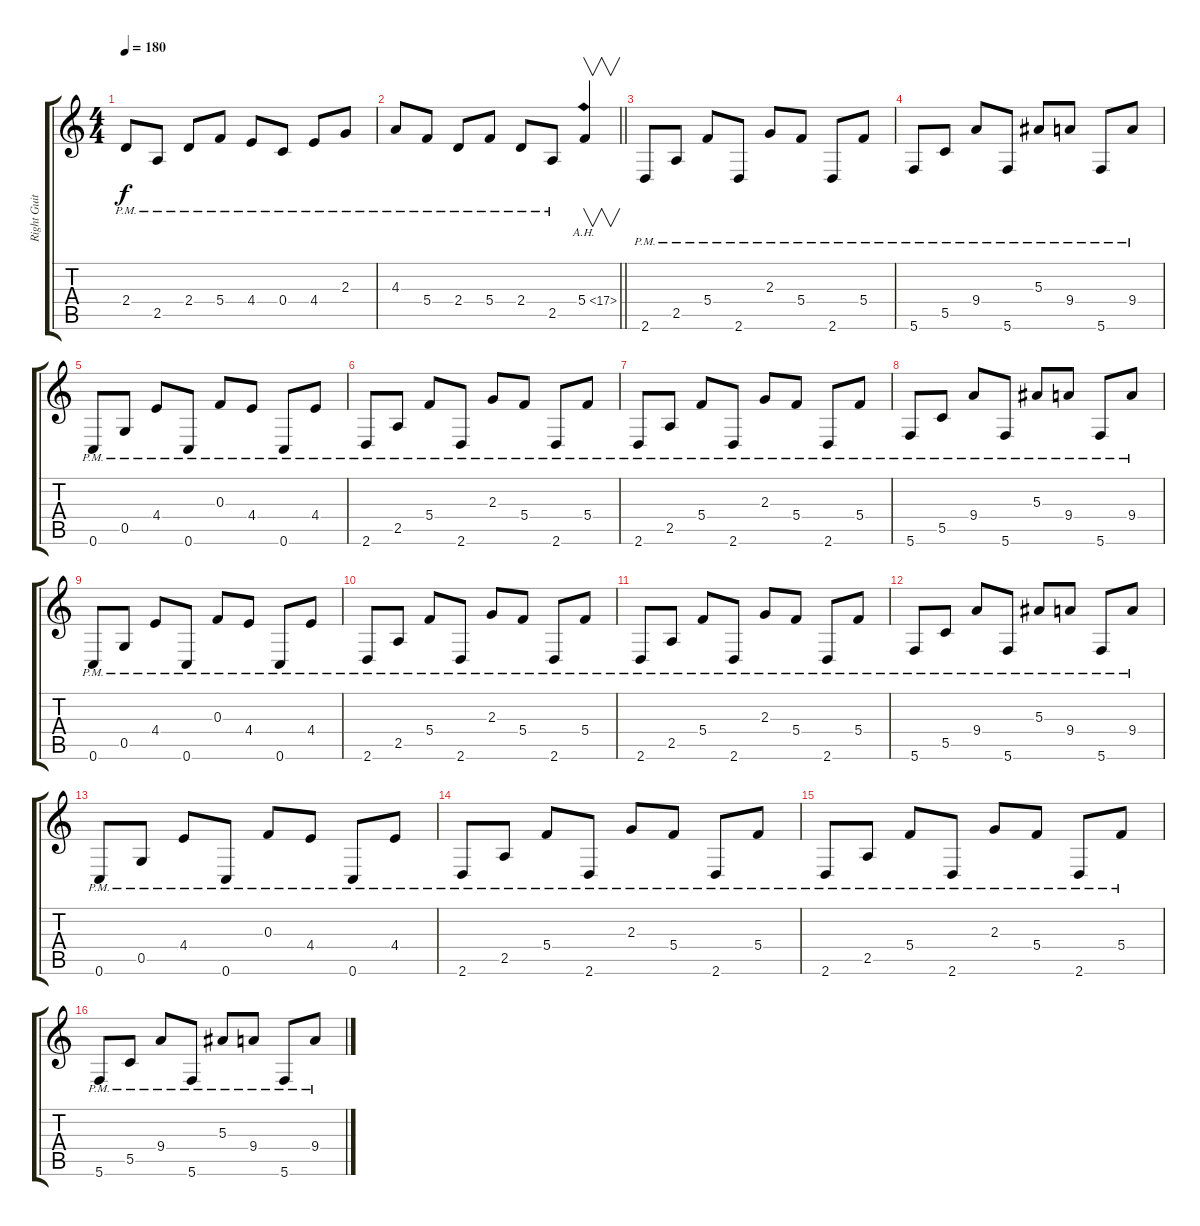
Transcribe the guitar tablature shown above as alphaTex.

\track ("Right Guitar" "Right Guit") {instrument distortionguitar}
\staff {score tabs}
\tuning (D4 A3 F3 C3 G2 C2) {hide}
\ts (4 4)
\tempo 180
\clef g2
\ks c
2.4{pm}.8{dy f} 2.5{pm}.8 2.4{pm}.8 5.4{pm}.8 4.4{pm}.8 0.4{pm}.8 4.4{pm}.8 2.3{pm}.8 |
\barLineRight lightlight
4.3{pm}.8 5.4{pm}.8 2.4{pm}.8 5.4{pm}.8 2.4{pm}.8 2.5{pm}.8 5.4{ah 12}.4{v} |
2.6{pm}.8 2.5{pm}.8 5.4{pm}.8 2.6{pm}.8 2.3{pm}.8 5.4{pm}.8 2.6{pm}.8 5.4{pm}.8 |
5.6{pm}.8 5.5{pm}.8 9.4{pm}.8 5.6{pm}.8 5.3{pm}.8 9.4{pm}.8 5.6{pm}.8 9.4{pm}.8 |
0.6{pm}.8 0.5{pm}.8 4.4{pm}.8 0.6{pm}.8 0.3{pm}.8 4.4{pm}.8 0.6{pm}.8 4.4{pm}.8 |
2.6{pm}.8 2.5{pm}.8 5.4{pm}.8 2.6{pm}.8 2.3{pm}.8 5.4{pm}.8 2.6{pm}.8 5.4{pm}.8 |
2.6{pm}.8 2.5{pm}.8 5.4{pm}.8 2.6{pm}.8 2.3{pm}.8 5.4{pm}.8 2.6{pm}.8 5.4{pm}.8 |
5.6{pm}.8 5.5{pm}.8 9.4{pm}.8 5.6{pm}.8 5.3{pm}.8 9.4{pm}.8 5.6{pm}.8 9.4{pm}.8 |
0.6{pm}.8 0.5{pm}.8 4.4{pm}.8 0.6{pm}.8 0.3{pm}.8 4.4{pm}.8 0.6{pm}.8 4.4{pm}.8 |
2.6{pm}.8 2.5{pm}.8 5.4{pm}.8 2.6{pm}.8 2.3{pm}.8 5.4{pm}.8 2.6{pm}.8 5.4{pm}.8 |
2.6{pm}.8 2.5{pm}.8 5.4{pm}.8 2.6{pm}.8 2.3{pm}.8 5.4{pm}.8 2.6{pm}.8 5.4{pm}.8 |
5.6{pm}.8 5.5{pm}.8 9.4{pm}.8 5.6{pm}.8 5.3{pm}.8 9.4{pm}.8 5.6{pm}.8 9.4{pm}.8 |
0.6{pm}.8 0.5{pm}.8 4.4{pm}.8 0.6{pm}.8 0.3{pm}.8 4.4{pm}.8 0.6{pm}.8 4.4{pm}.8 |
2.6{pm}.8 2.5{pm}.8 5.4{pm}.8 2.6{pm}.8 2.3{pm}.8 5.4{pm}.8 2.6{pm}.8 5.4{pm}.8 |
2.6{pm}.8 2.5{pm}.8 5.4{pm}.8 2.6{pm}.8 2.3{pm}.8 5.4{pm}.8 2.6{pm}.8 5.4{pm}.8 |
5.6{pm}.8 5.5{pm}.8 9.4{pm}.8 5.6{pm}.8 5.3{pm}.8 9.4{pm}.8 5.6{pm}.8 9.4{pm}.8
